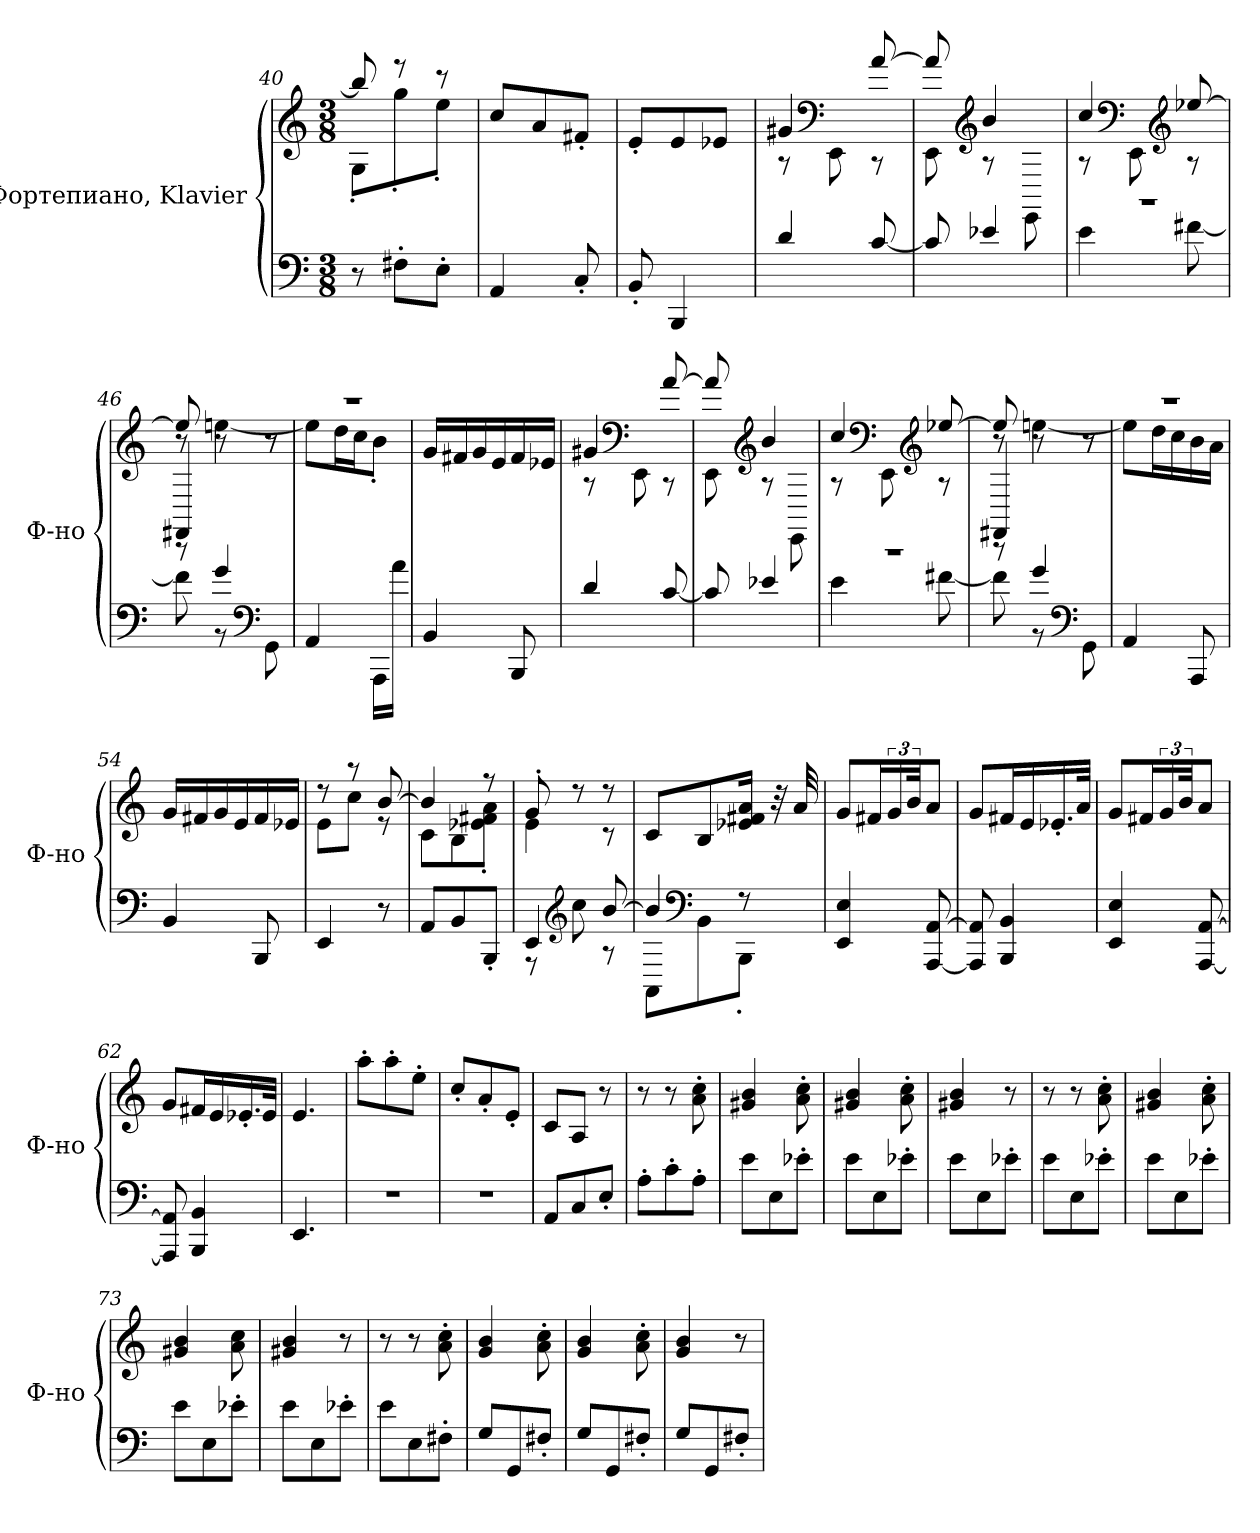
**kern	**kern
*part1	*part1
*staff2	*staff1
*I"Фортепиано, Klavier	*
*I'Ф-но	*
*clefF4	*clefG2
*k[]	*k[]
*M3/8	*M3/8
=40	=40
*	*^
8r	8bb/]	8G'\L
8F#X'\L	8r	8gg'\
8E'\J	8r	8ee'\J
*	*v	*v
=41	=41
4AA/	8cc/L
.	8a/
8C'/	8f#X'/J
=42	=42
8BB'/	8e'/L
4BBB/	8e/
.	8e-X/J
=43	=43
*	*^
4d/	4g#X/	8r
*	*clefF4	*
.	.	8EE\
[8c/	[8a/	8r
=44	=44	=44
8c/]	8a/]	8EE\
*	*clefG2	*
4e-X/	4b/	8r
.	.	8EE\
!!LO:PB:g=z	!!
=45	=45	=45
*^	*	*
4.r	4e\	4cc/	8r
*	*	*clefF4	*
.	.	.	8EE\
*	*	*clefG2	*
.	[8f#X\	[8ee-X/	8r
=46	=46	=46	=46
*	*	*	*^
8r	8f#\]	8ee-/]	8r	4FF#X/
4g/	8r	8r	[4een\	.
*clefF4	*	*	*	*
.	8GG\	8r	.	8r
*v	*v	*	*	*
*	*	*v	*v
=47	=47	=47
4AA/	4.r	8ee\L]
.	.	16dd\L
.	.	16cc\J
16AAA\LL	.	8b'\J
16a\JJ	.	.
*	*v	*v
=48	=48
4BB/	16g/LL
.	16f#X/
.	16g/
.	16e/
8BBB/	16f#/
.	16e-X/JJ
=49	=49
*	*^
4d/	4g#X/	8r
*	*clefF4	*
.	.	8EE\
[8c/	[8a/	8r
=50	=50	=50
8c/]	8a/]	8EE\
*	*clefG2	*
4e-X/	4b/	8r
.	.	8EE\
=51	=51	=51
*^	*	*
4.r	4e\	4cc/	8r
*	*	*clefF4	*
.	.	.	8EE\
*	*	*clefG2	*
.	[8f#X\	[8ee-X/	8r
!!LO:LB:g=z
=52	=52	=52	=52
*	*	*	*^
8r	8f#\]	8ee-/]	8r	4FF#X/
4g/	8r	8r	[4een\	.
*clefF4	*	*	*	*
.	8GG\	8r	.	8r
*v	*v	*	*	*
*	*	*v	*v
=53	=53	=53
4AA/	4.r	8ee\L]
.	.	16dd\L
.	.	16cc\
8AAA/	.	16b\
.	.	16a\JJ
*	*v	*v
=54	=54
4BB/	16g/LL
.	16f#X/
.	16g/
.	16e/
8BBB/	16f#/
.	16e-X/JJ
=55	=55
*	*^
4EE/	8r	8e\L
.	8r	8cc\J
8r	[8b/	8r
=56	=56	=56
8AA/L	4b/]	8c\L
8BB/	.	8B\
8BBB'/J	8r	8e-X\' 8f#X\' 8a\'J
=57	=57	=57
*^	*	*
4EE/	8r	8g'/	4e\
*clefG2	*	*	*
.	8cc\	8r	.
[8b/	8r	8r	8r
*	*	*v	*v
=58	=58	=58
4b/]	8AA\L	8c/L
*clefF4	*	*
.	8BB\	8B/
8r	8BBB'\J	16e-X/ 16f#X/ 16a/Jk
.	.	32r
.	.	32a/
*v	*v	*
!!LO:LB:g=z
=59	=59
4EE/ 4E/	8g/L
.	16f#X/L
.	24g/
.	48b/JK
[8AAA/ [8AA/	8a/J
=60	=60
8AAA/] 8AA/]	8g/L
4BBB/ 4BB/	16f#X/L
.	16e/
.	16.e-X'/
.	32a/JJk
=61	=61
4EE/ 4E/	8g/L
.	16f#X/L
.	24g/
.	48b/JK
[8AAA/ [8AA/	8a/J
=62	=62
8AAA/] 8AA/]	8g/L
4BBB/ 4BB/	16f#X/L
.	16e/
.	16.e-X'/
.	32e-/JJk
=63	=63
4.EE/	4.e/
=64	=64
4.r	8aa'\L
.	8aa'\
.	8ee'\J
=65	=65
4.r	8cc'/L
.	8a'/
.	8e'/J
=66	=66
8AA/L	8c/L
8C/	8A/J
8E'/J	8r
=67	=67
8A'\L	8r
8c'\	8r
8A'\J	8a\' 8cc\'
!!LO:LB:g=z
=68	=68
8e\L	4g#X/ 4b/
8E\	.
8e-X'\J	8a\' 8cc\'
=69	=69
8e\L	4g#X/ 4b/
8E\	.
8e-X'\J	8a\' 8cc\'
=70	=70
8e\L	4g#X/ 4b/
8E\	.
8e-X'\J	8r
=71	=71
8e\L	8r
8E\	8r
8e-X'\J	8a\' 8cc\'
=72	=72
8e\L	4g#X/ 4b/
8E\	.
8e-X'\J	8a\' 8cc\'
=73	=73
8e\L	4g#X/ 4b/
8E\	.
8e-X'\J	8a\ 8cc\
=74	=74
8e\L	4g#X/ 4b/
8E\	.
8e-X'\J	8r
=75	=75
8e\L	8r
8E\	8r
8F#X'\J	8a\' 8cc\'
=76	=76
8G/L	4g/ 4b/
8GG/	.
8F#X'/J	8a\' 8cc\'
=77	=77
8G/L	4g/ 4b/
8GG/	.
8F#X'/J	8a\' 8cc\'
=78	=78
8G/L	4g/ 4b/
8GG/	.
8F#X'/J	8r
=	=
*-	*-
